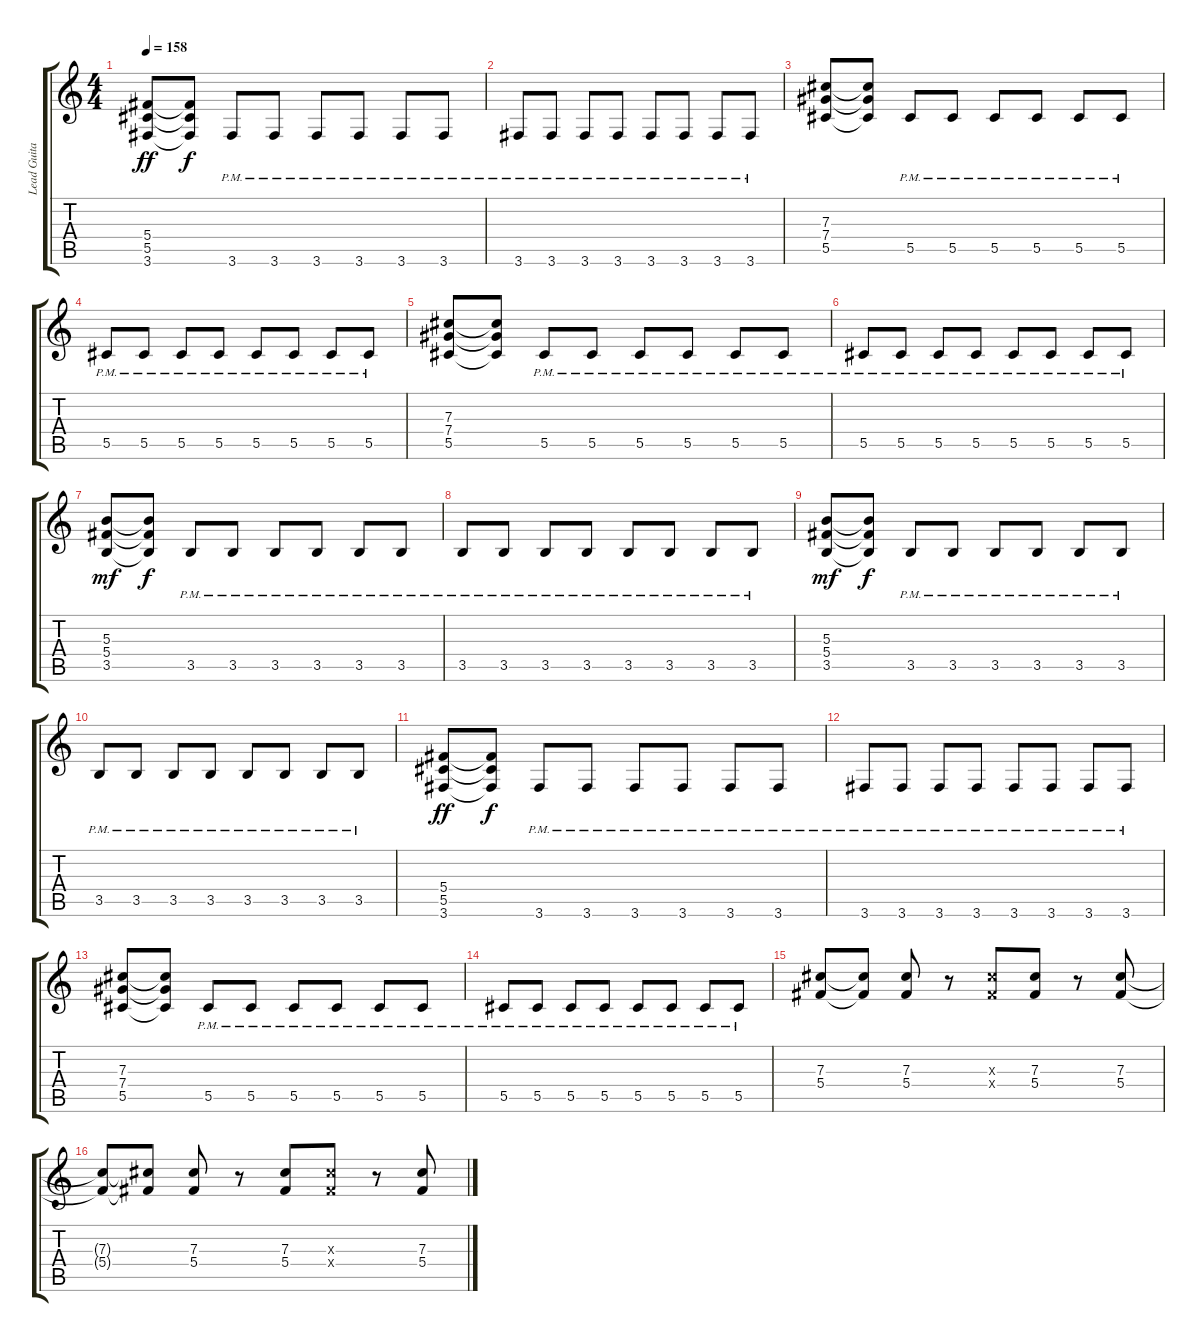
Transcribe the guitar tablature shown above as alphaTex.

\track ("Lead Guitar" "Lead Guita") {instrument overdrivenguitar}
\staff {score tabs}
\tuning (Eb4 Bb3 Gb3 Db3 Ab2 Eb2) {hide}
\ts (4 4)
\tempo 158
\clef g2
\ks c
(5.4 5.5 3.6).8{dy ff} (5.4{t} 5.5{t} 3.6{t}).8{dy f} 3.6{pm}.8 3.6{pm}.8 3.6{pm}.8 3.6{pm}.8 3.6{pm}.8 3.6{pm}.8 |
3.6{pm}.8 3.6{pm}.8 3.6{pm}.8 3.6{pm}.8 3.6{pm}.8 3.6{pm}.8 3.6{pm}.8 3.6{pm}.8 |
(7.3 7.4 5.5).8 (7.3{t} 7.4{t} 5.5{t}).8 5.5{pm}.8 5.5{pm}.8 5.5{pm}.8 5.5{pm}.8 5.5{pm}.8 5.5{pm}.8 |
5.5{pm}.8 5.5{pm}.8 5.5{pm}.8 5.5{pm}.8 5.5{pm}.8 5.5{pm}.8 5.5{pm}.8 5.5{pm}.8 |
(7.3 7.4 5.5).8 (7.3{t} 7.4{t} 5.5{t}).8 5.5{pm}.8 5.5{pm}.8 5.5{pm}.8 5.5{pm}.8 5.5{pm}.8 5.5{pm}.8 |
5.5{pm}.8 5.5{pm}.8 5.5{pm}.8 5.5{pm}.8 5.5{pm}.8 5.5{pm}.8 5.5{pm}.8 5.5{pm}.8 |
(5.3 5.4 3.5).8{dy mf} (5.3{t} 5.4{t} 3.5{t}).8{dy f} 3.5{pm}.8 3.5{pm}.8 3.5{pm}.8 3.5{pm}.8 3.5{pm}.8 3.5{pm}.8 |
3.5{pm}.8 3.5{pm}.8 3.5{pm}.8 3.5{pm}.8 3.5{pm}.8 3.5{pm}.8 3.5{pm}.8 3.5{pm}.8 |
(5.3 5.4 3.5).8{dy mf} (5.3{t} 5.4{t} 3.5{t}).8{dy f} 3.5{pm}.8 3.5{pm}.8 3.5{pm}.8 3.5{pm}.8 3.5{pm}.8 3.5{pm}.8 |
3.5{pm}.8 3.5{pm}.8 3.5{pm}.8 3.5{pm}.8 3.5{pm}.8 3.5{pm}.8 3.5{pm}.8 3.5{pm}.8 |
(5.4 5.5 3.6).8{dy ff} (5.4{t} 5.5{t} 3.6{t}).8{dy f} 3.6{pm}.8 3.6{pm}.8 3.6{pm}.8 3.6{pm}.8 3.6{pm}.8 3.6{pm}.8 |
3.6{pm}.8 3.6{pm}.8 3.6{pm}.8 3.6{pm}.8 3.6{pm}.8 3.6{pm}.8 3.6{pm}.8 3.6{pm}.8 |
(7.3 7.4 5.5).8 (7.3{t} 7.4{t} 5.5{t}).8 5.5{pm}.8 5.5{pm}.8 5.5{pm}.8 5.5{pm}.8 5.5{pm}.8 5.5{pm}.8 |
5.5{pm}.8 5.5{pm}.8 5.5{pm}.8 5.5{pm}.8 5.5{pm}.8 5.5{pm}.8 5.5{pm}.8 5.5{pm}.8 |
(7.3 5.4).8 (7.3{t} 5.4{t}).8 (7.3 5.4).8 r.8 (7.3{x} 5.4{x}).8 (7.3 5.4).8 r.8 (7.3 5.4).8 |
(7.3{t} 5.4{t}).8 (7.3{t} 5.4{t}).8 (7.3 5.4).8 r.8 (7.3 5.4).8 (7.3{x} 5.4{x}).8 r.8 (7.3 5.4).8
